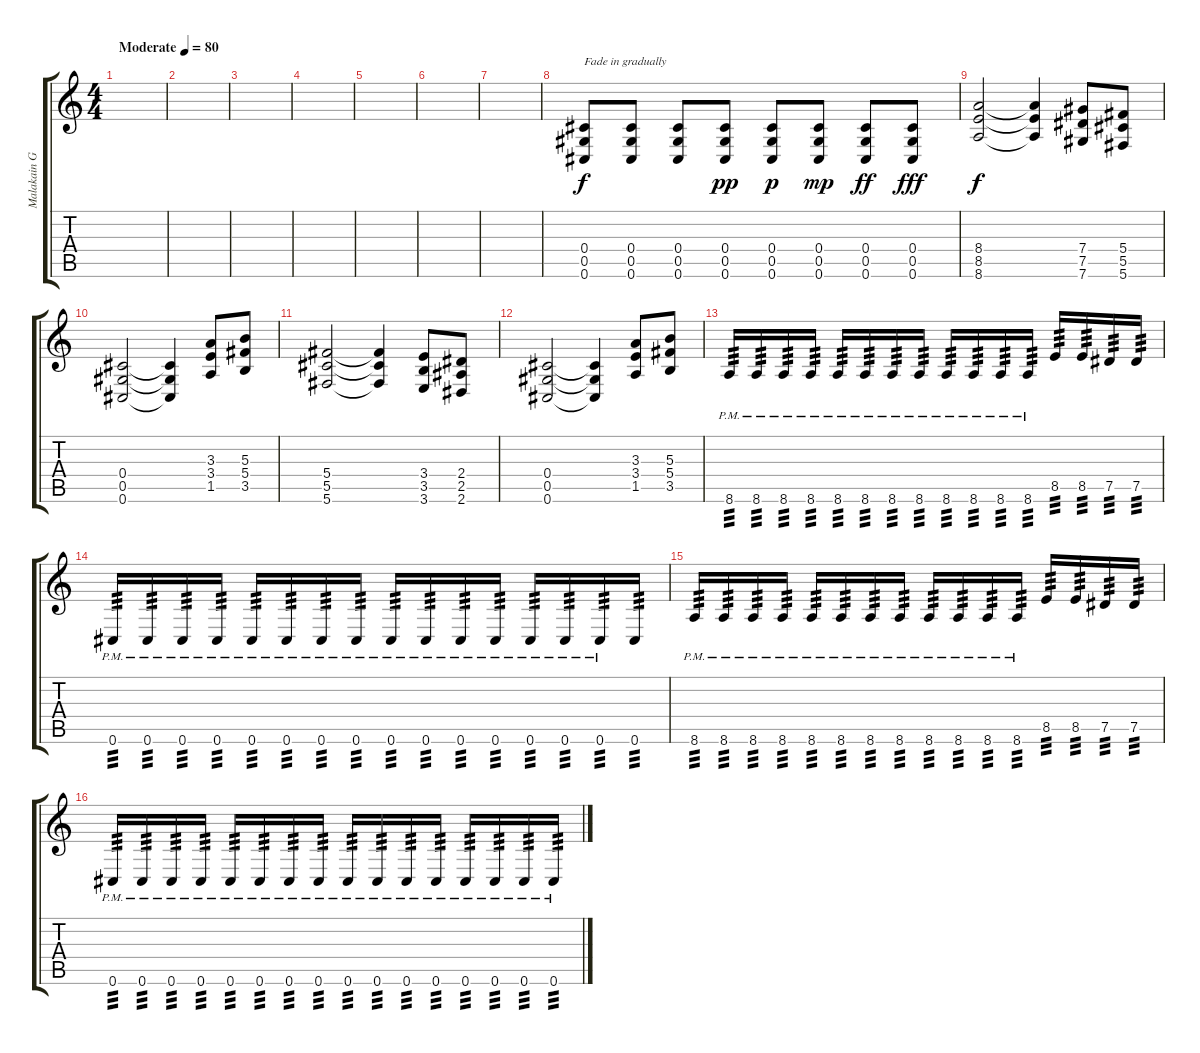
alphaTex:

\track ("Malakain Gtr 2" "Malakain G") {instrument distortionguitar}
\staff {score tabs}
\tuning (Eb4 Bb3 Gb3 Db3 Ab2 Db2) {hide}
\ts (4 4)
\tempo (80 "Moderate")
\clef g2
\ks c
|
|
|
|
|
|
|
(0.4 0.5 0.6).8{txt "Fade in gradually " volume 16} (0.4 0.5 0.6).8 (0.4 0.5 0.6).8 (0.4 0.5 0.6).8{dy pp} (0.4 0.5 0.6).8{dy p} (0.4 0.5 0.6).8{dy mp} (0.4 0.5 0.6).8{dy ff} (0.4 0.5 0.6).8{dy fff} |
(8.4 8.5 8.6).2{dy f} (8.4{t} 8.5{t} 8.6{t}).4 (7.4 7.5 7.6).8 (5.4 5.5 5.6).8 |
(0.4 0.5 0.6).2 (0.4{t} 0.5{t} 0.6{t}).4 (3.3 3.4 1.5).8 (5.3 5.4 3.5).8 |
(5.4 5.5 5.6).2 (5.4{t} 5.5{t} 5.6{t}).4 (3.4 3.5 3.6).8 (2.4 2.5 2.6).8 |
(0.4 0.5 0.6).2 (0.4{t} 0.5{t} 0.6{t}).4 (3.3 3.4 1.5).8 (5.3 5.4 3.5).8 |
8.6{pm}.16{tp 3} 8.6{pm}.16{tp 3} 8.6{pm}.16{tp 3} 8.6{pm}.16{tp 3} 8.6{pm}.16{tp 3} 8.6{pm}.16{tp 3} 8.6{pm}.16{tp 3} 8.6{pm}.16{tp 3} 8.6{pm}.16{tp 3} 8.6{pm}.16{tp 3} 8.6{pm}.16{tp 3} 8.6{pm}.16{tp 3} 8.5.16{tp 3} 8.5.16{tp 3} 7.5.16{tp 3} 7.5.16{tp 3} |
0.6{pm}.16{tp 3} 0.6{pm}.16{tp 3} 0.6{pm}.16{tp 3} 0.6{pm}.16{tp 3} 0.6{pm}.16{tp 3} 0.6{pm}.16{tp 3} 0.6{pm}.16{tp 3} 0.6{pm}.16{tp 3} 0.6{pm}.16{tp 3} 0.6{pm}.16{tp 3} 0.6{pm}.16{tp 3} 0.6{pm}.16{tp 3} 0.6{pm}.16{tp 3} 0.6{pm}.16{tp 3} 0.6{pm}.16{tp 3} 0.6.16{tp 3} |
8.6{pm}.16{tp 3} 8.6{pm}.16{tp 3} 8.6{pm}.16{tp 3} 8.6{pm}.16{tp 3} 8.6{pm}.16{tp 3} 8.6{pm}.16{tp 3} 8.6{pm}.16{tp 3} 8.6{pm}.16{tp 3} 8.6{pm}.16{tp 3} 8.6{pm}.16{tp 3} 8.6{pm}.16{tp 3} 8.6{pm}.16{tp 3} 8.5.16{tp 3} 8.5.16{tp 3} 7.5.16{tp 3} 7.5.16{tp 3} |
0.6{pm}.16{tp 3} 0.6{pm}.16{tp 3} 0.6{pm}.16{tp 3} 0.6{pm}.16{tp 3} 0.6{pm}.16{tp 3} 0.6{pm}.16{tp 3} 0.6{pm}.16{tp 3} 0.6{pm}.16{tp 3} 0.6{pm}.16{tp 3} 0.6{pm}.16{tp 3} 0.6{pm}.16{tp 3} 0.6{pm}.16{tp 3} 0.6{pm}.16{tp 3} 0.6{pm}.16{tp 3} 0.6{pm}.16{tp 3} 0.6{pm}.16{tp 3}
